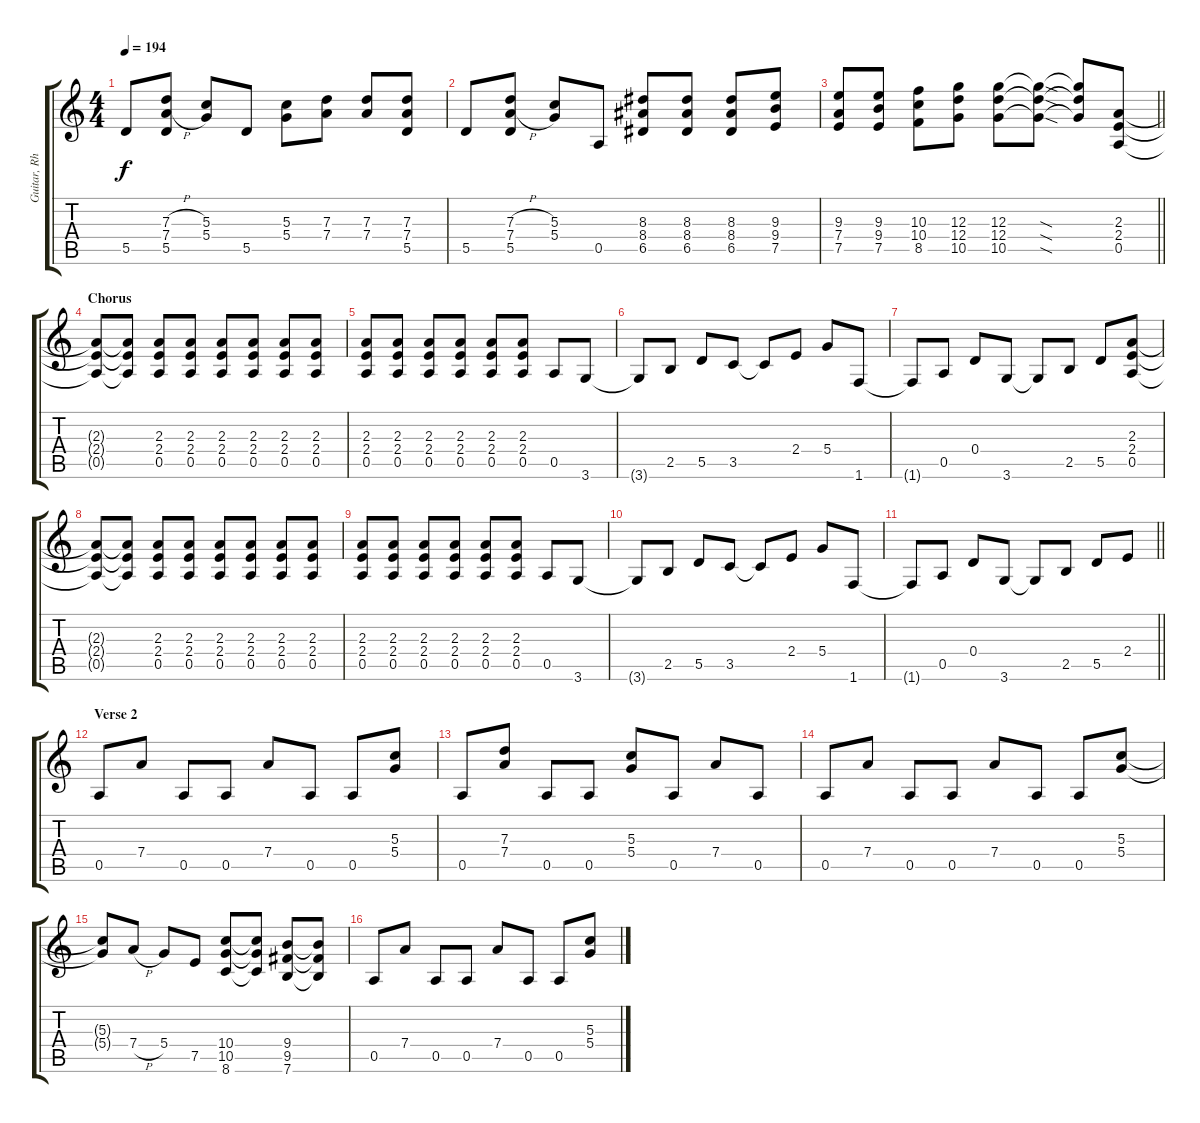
\track ("Guitar, Rhythm" "Guitar, Rh") {instrument distortionguitar}
\staff {score tabs}
\tuning (E4 B3 G3 D3 A2 E2) {hide}
\ts (4 4)
\tempo 194
\clef g2
\ks c
5.5.8{dy f} (7.3{h} 7.4{h} 5.5).8 (5.3 5.4).8 5.5.8 (5.3 5.4).8 (7.3 7.4).8 (7.3 7.4).8 (7.3 7.4 5.5).8 |
5.5.8 (7.3{h} 7.4{h} 5.5).8 (5.3 5.4).8 0.5.8 (8.3 8.4 6.5).8 (8.3 8.4 6.5).8 (8.3 8.4 6.5).8 (9.3 9.4 7.5).8 |
\barLineRight lightlight
(9.3 7.4 7.5).8 (9.3 9.4 7.5).8 (10.3 10.4 8.5).8 (12.3 12.4 10.5).8 (12.3 12.4 10.5).8 (12.3{sod t} 12.4{sod t} 10.5{sod t}).8 (12.3{t} 12.4{t} 10.5{t}).8 (2.3 2.4 0.5).8 |
\section ("" "Chorus")
(2.3{t} 2.4{t} 0.5{t}).8 (2.3{t} 2.4{t} 0.5{t}).8 (2.3 2.4 0.5).8 (2.3 2.4 0.5).8 (2.3 2.4 0.5).8 (2.3 2.4 0.5).8 (2.3 2.4 0.5).8 (2.3 2.4 0.5).8 |
(2.3 2.4 0.5).8 (2.3 2.4 0.5).8 (2.3 2.4 0.5).8 (2.3 2.4 0.5).8 (2.3 2.4 0.5).8 (2.3 2.4 0.5).8 0.5.8 3.6.8 |
3.6{t}.8 2.5.8 5.5.8 3.5.8 3.5{t}.8 2.4.8 5.4.8 1.6.8 |
1.6{t}.8 0.5.8 0.4.8 3.6.8 3.6{t}.8 2.5.8 5.5.8 (2.3 2.4 0.5).8 |
(2.3{t} 2.4{t} 0.5{t}).8 (2.3{t} 2.4{t} 0.5{t}).8 (2.3 2.4 0.5).8 (2.3 2.4 0.5).8 (2.3 2.4 0.5).8 (2.3 2.4 0.5).8 (2.3 2.4 0.5).8 (2.3 2.4 0.5).8 |
(2.3 2.4 0.5).8 (2.3 2.4 0.5).8 (2.3 2.4 0.5).8 (2.3 2.4 0.5).8 (2.3 2.4 0.5).8 (2.3 2.4 0.5).8 0.5.8 3.6.8 |
3.6{t}.8 2.5.8 5.5.8 3.5.8 3.5{t}.8 2.4.8 5.4.8 1.6.8 |
\barLineRight lightlight
1.6{t}.8 0.5.8 0.4.8 3.6.8 3.6{t}.8 2.5.8 5.5.8 2.4.8 |
\section ("" "Verse 2")
0.5.8 7.4.8 0.5.8 0.5.8 7.4.8 0.5.8 0.5.8 (5.3 5.4).8 |
0.5.8 (7.3 7.4).8 0.5.8 0.5.8 (5.3 5.4).8 0.5.8 7.4.8 0.5.8 |
0.5.8 7.4.8 0.5.8 0.5.8 7.4.8 0.5.8 0.5.8 (5.3 5.4).8 |
(5.3{t} 5.4{t}).8 7.4{h}.8 5.4.8 7.5.8 (10.4 10.5 8.6).8 (10.4{t} 10.5{t} 8.6{t}).8 (9.4 9.5 7.6).8 (9.4{t} 9.5{t} 7.6{t}).8 |
0.5.8 7.4.8 0.5.8 0.5.8 7.4.8 0.5.8 0.5.8 (5.3 5.4).8
